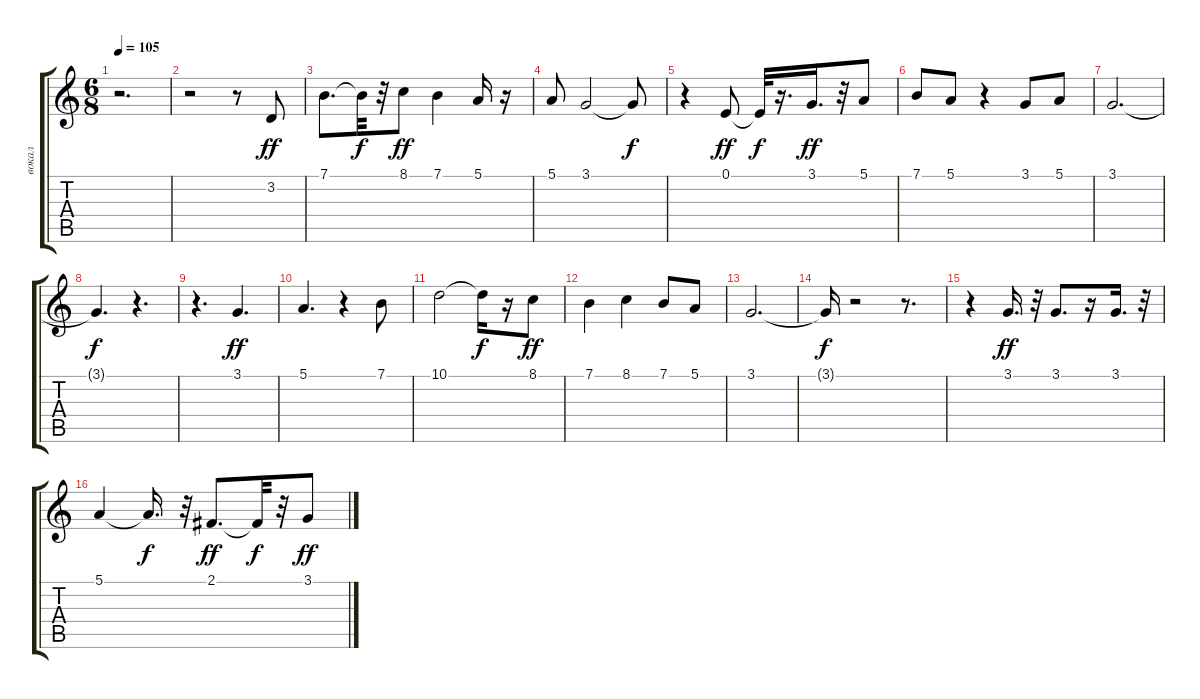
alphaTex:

\track ("вокал" "вокал") {instrument panflute}
\staff {score tabs}
\tuning (E4 B3 G3 D3 A2 E2) {hide}
\ts (6 8)
\tempo 105
\clef g2
\ks c
r.2{d dy f} |
r.2 r.8 3.2.8{dy ff} |
7.1.8{d} 7.1{t}.32{dy f} r.32 8.1.8{dy ff} 7.1.4 5.1.16 r.16 |
5.1.8 3.1.2 3.1{t}.8{dy f} |
r.4 0.1.8{dy ff} 0.1{t}.32{dy f} r.16{d} 3.1.16{d dy ff} r.32 5.1.8 |
7.1.8 5.1.8 r.4 3.1.8 5.1.8 |
3.1.2{d} |
3.1{t}.4{d dy f} r.4{d} |
r.4{d} 3.1.4{d dy ff} |
5.1.4{d} r.4 7.1.8 |
10.1.2 10.1{t}.16{dy f} r.16 8.1.8{dy ff} |
7.1.4 8.1.4 7.1.8 5.1.8 |
3.1.2{d} |
3.1{t}.16{dy f} r.2 r.8{d} |
r.4 3.1.16{d dy ff} r.32 3.1.8{d} r.16 3.1.16{d} r.32 |
5.1.4 5.1{t}.16{d dy f} r.32 2.1.8{d dy ff} 2.1{t}.32{dy f} r.32 3.1.8{dy ff}
